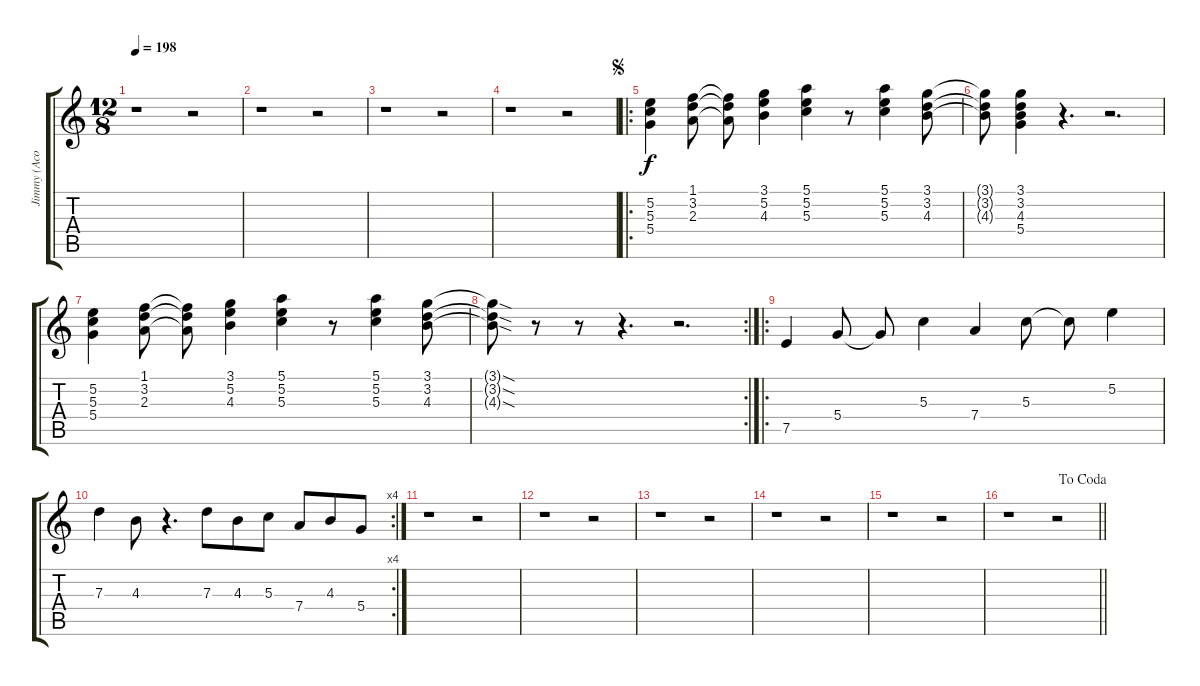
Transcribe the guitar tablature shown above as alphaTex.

\track ("Jimmy (Acoustic Rhythm)" "Jimmy (Aco") {instrument acousticguitarsteel}
\staff {score tabs}
\tuning (E4 B3 G3 D3 A2 E2) {hide}
\ts (12 8)
\tempo 198
\clef g2
\ks c
r.1{dy f} r.2 |
r.1 r.2 |
r.1 r.2 |
r.1 r.2 |
\ro
\jump segno
(5.2 5.3 5.4).4 (1.1 3.2 2.3).8 (1.1{t} 3.2{t} 2.3{t}).8 (3.1 5.2 4.3).4 (5.1 5.2 5.3).4 r.8 (5.1 5.2 5.3).4 (3.1 3.2 4.3).8 |
(3.1{t} 3.2{t} 4.3{t}).8 (3.1 3.2 4.3 5.4).4 r.4{d} r.2{d} |
(5.2 5.3 5.4).4 (1.1 3.2 2.3).8 (1.1{t} 3.2{t} 2.3{t}).8 (3.1 5.2 4.3).4 (5.1 5.2 5.3).4 r.8 (5.1 5.2 5.3).4 (3.1 3.2 4.3).8 |
\rc 2
(3.1{sod t} 3.2{sod t} 4.3{sod t}).8 r.8 r.8 r.4{d} r.2{d} |
\ro
7.5.4 5.4.8 5.4{t}.8 5.3.4 7.4.4 5.3.8 5.3{t}.8 5.2.4 |
\rc 4
7.3.4 4.3.8 r.4{d} 7.3.8 4.3.8 5.3.8 7.4.8 4.3.8 5.4.8 |
r.1 r.2 |
r.1 r.2 |
r.1 r.2 |
r.1 r.2 |
r.1 r.2 |
\jump dacoda
\barLineRight lightlight
r.1 r.2
